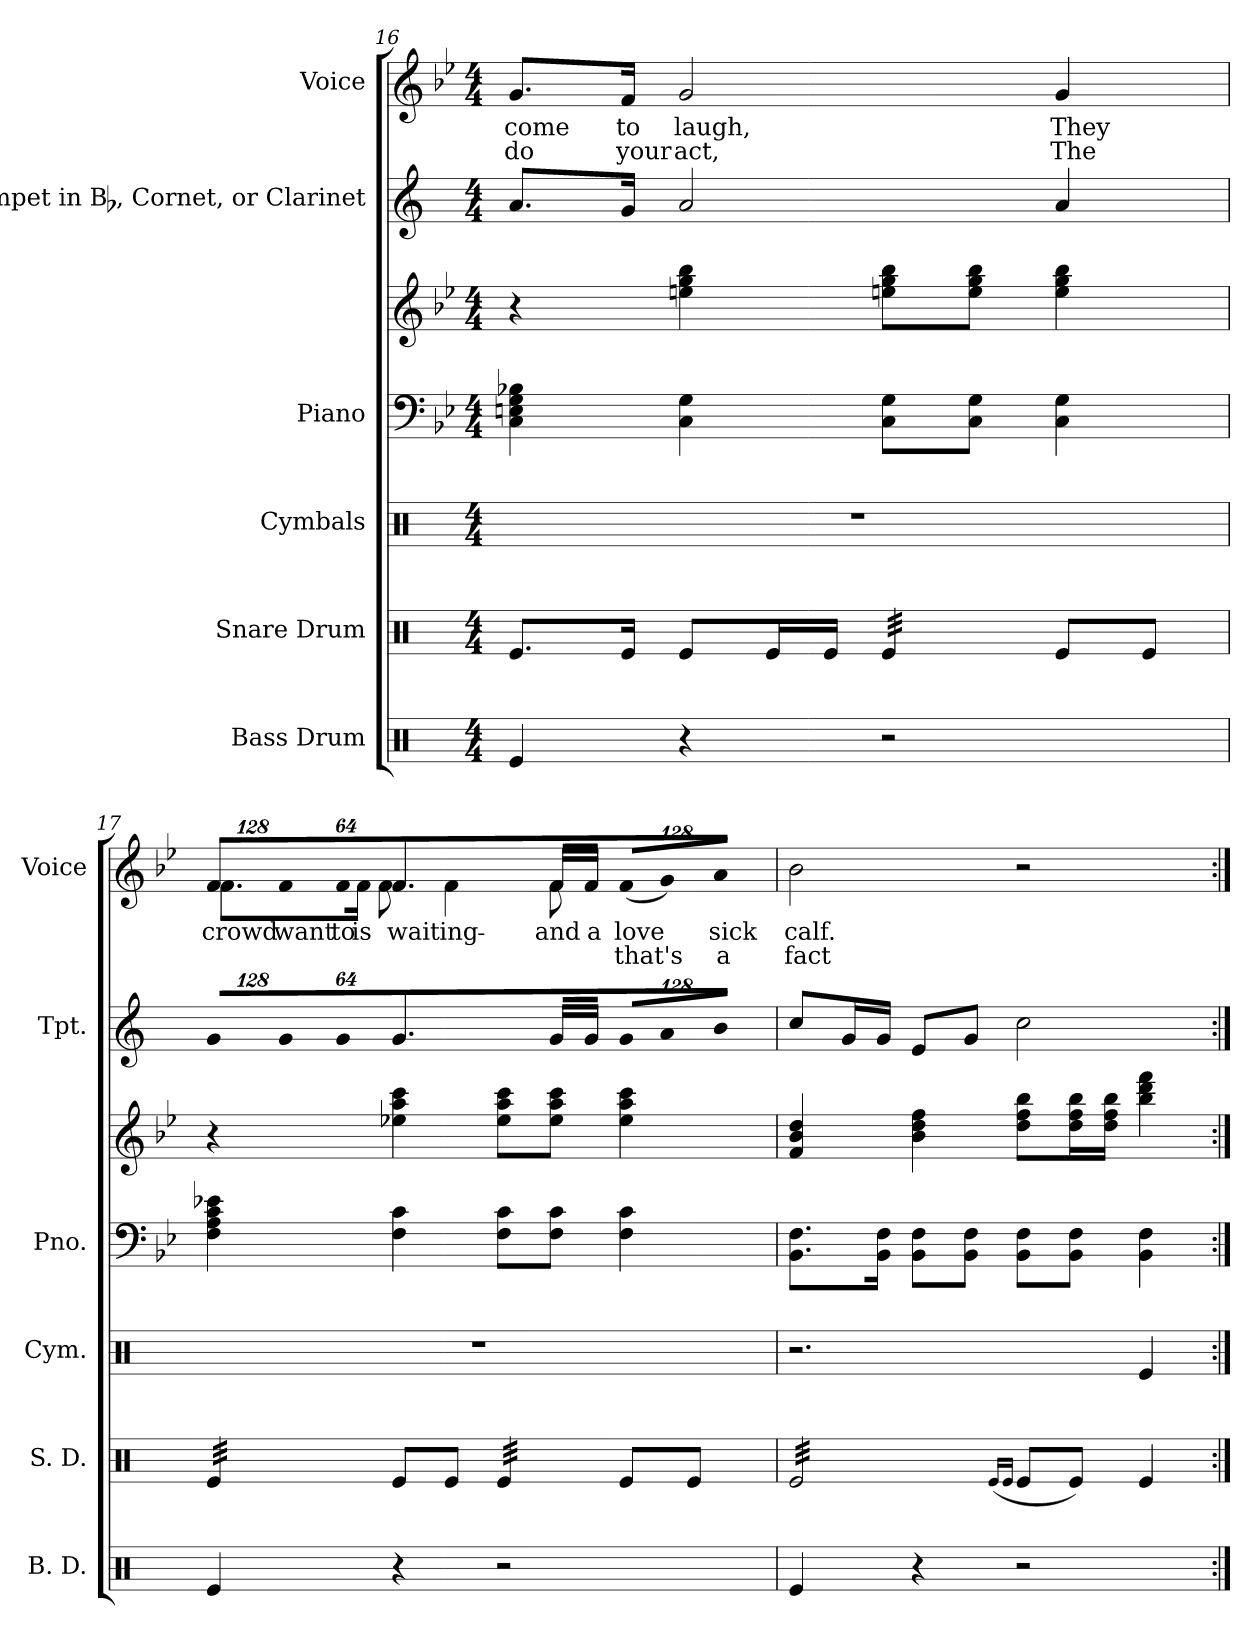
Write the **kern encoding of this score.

**kern	**kern	**kern	**kern	**kern	**kern	**kern	**text	**text
*part6	*part5	*part4	*part3	*part3	*part2	*part1	*part1	*part1
*staff7	*staff6	*staff5	*staff4	*staff3	*staff2	*staff1	*staff1	*staff1
*I"Bass Drum	*I"Snare Drum	*I"Cymbals	*I"Piano	*	*I"Trumpet in Bb, Cornet, or Clarinet	*I"Voice	*	*
*I'B. D.	*I'S. D.	*I'Cym.	*I'Pno.	*	*I'Tpt.	*I'Voice	*	*
*clefX	*clefX	*clefX	*clefF4	*clefG2	*clefG2	*clefG2	*	*
*	*	*	*	*	*ITrd1c2	*	*	*
*k[]	*k[]	*k[]	*k[b-e-]	*k[b-e-]	*k[b-e-]	*k[b-e-]	*	*
*C:	*C:	*C:	*B-:	*B-:	*B-:	*B-:	*	*
*M4/4	*M4/4	*M4/4	*M4/4	*M4/4	*M4/4	*M4/4	*	*
=16	=16	=16	=16	=16	=16	=16	=16	=16
!	!	!	!	!	!	!	!LO:LY:b:color=#000000	!LO:LY:b:color=#000000
4Rei/	8.Rei/L	1r	4Ci\ 4Eni 4Gi 4B-Xi	4r	8.gi/L	8.gi/L	come	do
!	!	!	!	!	!	!	!LO:LY:b:color=#000000	!LO:LY:b:color=#000000
.	16Rei/Jk	.	.	.	16fi/Jk	16fi/Jk	to	your
!	!	!	!	!	!	!	!LO:LY:b:color=#000000	!LO:LY:b:color=#000000
4r	8Rei/L	.	4Ci\ 4Gi	4eeni\ 4ggi 4bb-i	2gi/	2gi/	laugh,	act,
.	16Rei/L	.	.	.	.	.	.	.
.	16Rei/JJ	.	.	.	.	.	.	.
*	*tremolo	*	*	*	*	*	*	*
2r	32Rei/LLL	.	8Ci\ 8GiL	8eeni\ 8ggi 8bb-iL	.	.	.	.
.	32Rei/	.	.	.	.	.	.	.
.	32Rei/	.	.	.	.	.	.	.
.	32Rei/	.	.	.	.	.	.	.
.	32Rei/	.	8Ci\ 8GiJ	8eei\ 8ggi 8bb-iJ	.	.	.	.
.	32Rei/	.	.	.	.	.	.	.
.	32Rei/	.	.	.	.	.	.	.
.	32Rei/JJJ	.	.	.	.	.	.	.
*	*Xtremolo	*	*	*	*	*	*	*
!	!	!	!	!	!	!	!LO:LY:b:color=#000000	!LO:LY:b:color=#000000
.	8Rei/L	.	4Ci\ 4Gi	4eei\ 4ggi 4bb-i	4gi/	4gi/	They	The
.	8Rei/J	.	.	.	.	.	.	.
=17	=17	=17	=17	=17	=17	=17	=17	=17
*	*	*	*	*	*Xbrackettup	*	*	*
!	!	!	!	!	!LO:N:vis=8	!	!	!
*	*	*	*	*	*	*Xbrackettup	*	*
!	!	!	!	!	!	!LO:N:vis=8	!	!
!	!	!	!	!	!	!	!LO:LY:b:color=#000000	!
*	*	*	*	*	*	*^	*	*
!	!	!	!	!	!	!	!	!LO:LY:b:color=#000000	!
*	*tremolo	*	*	*	*	*	*	*	*
4Rei/	32Rei/LLL	1r	4Fi\ 4Ai 4ci 4e-Xi	4r	1024%85fi/L	1024%85fi/L	8.fi\L	crowd	.
.	32Rei/	.	.	.	.	.	.	.	.
.	32Rei/	.	.	.	.	.	.	.	.
!	!	!	!	!	!LO:N:vis=8	!LO:N:vis=8	!	!	!
!	!	!	!	!	!	!	!	!LO:LY:b:color=#000000	!
.	.	.	.	.	1024%85fi/	1024%85fi/	.	want	.
.	32Rei/	.	.	.	.	.	.	.	.
.	32Rei/	.	.	.	.	.	.	.	.
.	32Rei/	.	.	.	.	.	.	.	.
!	!	!	!	!	!LO:N:vis=8	!LO:N:vis=8	!	!	!
!	!	!	!	!	!	!	!	!LO:LY:b:color=#000000	!
.	.	.	.	.	512%43fi/J	512%43fi/J	.	to	.
!	!	!	!	!	!	!	!	!LO:LY:b:color=#000000	!
.	32Rei/	.	.	.	.	.	16fi\Jk	is	.
.	32Rei/JJJ	.	.	.	.	.	.	.	.
*	*Xtremolo	*	*	*	*	*	*	*	*
!	!	!	!	!	!	!	!	!LO:LY:b:color=#000000	!
!	!	!	!	!	!	!	!	!LO:LY:b:color=#000000	!
4r	8Rei/L	.	4Fi\ 4ci	4ee-Xi\ 4aai 4ccci	4.fi/	4.fi/	8fi\	wait-	.
!	!	!	!	!	!	!	!	!LO:LY:b:color=#000000	!
.	8Rei/J	.	.	.	.	.	4fi\	-ing	.
*	*tremolo	*	*	*	*	*	*	*	*
2r	32Rei/LLL	.	8Fi\ 8ciL	8ee-i\ 8aai 8ccciL	.	.	.	.	.
.	32Rei/	.	.	.	.	.	.	.	.
.	32Rei/	.	.	.	.	.	.	.	.
.	32Rei/	.	.	.	.	.	.	.	.
!	!	!	!	!	!	!	!	!LO:LY:b:color=#000000	!
!	!	!	!	!	!	!	!	!LO:LY:b:color=#000000	!
.	32Rei/	.	8Fi\ 8ciJ	8ee-i\ 8aai 8ccciJ	16fi/LL	16fi/LL	8fi\	and	.
.	32Rei/	.	.	.	.	.	.	.	.
!	!	!	!	!	!	!	!	!LO:LY:b:color=#000000	!
.	32Rei/	.	.	.	16fi/JJ	16fi/JJ	.	a	.
.	32Rei/JJJ	.	.	.	.	.	.	.	.
*	*Xtremolo	*	*	*	*	*	*	*	*
!	!	!	!	!	!LO:N:vis=8	!LO:N:vis=8	!	!	!
!	!	!	!	!	!	!	!	!LO:LY:b:color=#000000	!LO:LY:b:color=#000000
.	8Rei/L	.	4Fi\ 4ci	4ee-i\ 4aai 4ccci	1024%85fi/L	(1024%85fi/L	4ryy	love	that's
!	!	!	!	!	!LO:N:vis=8	!LO:N:vis=8	!	!	!
.	.	.	.	.	1024%85gi/	1024%85gi/)	.	.	.
.	8Rei/J	.	.	.	.	.	.	.	.
!	!	!	!	!	!LO:N:vis=8	!LO:N:vis=8	!	!	!
!	!	!	!	!	!	!	!	!LO:LY:b:color=#000000	!LO:LY:b:color=#000000
.	.	.	.	.	512%43ai/J	512%43ai/J	.	sick	a
*	*	*	*	*	*	*v	*v	*	*
=18	=18	=18	=18	=18	=18	=18	=18	=18
!	!	!	!	!	!	!	!LO:LY:b:color=#000000	!LO:LY:b:color=#000000
*	*tremolo	*	*	*	*	*	*	*
4Rei/	32Rei/LLL	2.r	8.BB-i\ 8.FiL	4fi/ 4b-i 4ddi	8b-i/L	2b-i\	calf.	fact
.	32Rei/	.	.	.	.	.	.	.
.	32Rei/	.	.	.	.	.	.	.
.	32Rei/	.	.	.	.	.	.	.
.	32Rei/	.	.	.	16fi/L	.	.	.
.	32Rei/	.	.	.	.	.	.	.
.	32Rei/	.	16BB-i\ 16FiJk	.	16fi/JJ	.	.	.
.	32Rei/	.	.	.	.	.	.	.
4r	32Rei/	.	8BB-i\ 8FiL	4b-i\ 4ddi 4ffi	8di/L	.	.	.
.	32Rei/	.	.	.	.	.	.	.
.	32Rei/	.	.	.	.	.	.	.
.	32Rei/	.	.	.	.	.	.	.
.	32Rei/	.	8BB-i\ 8FiJ	.	8fi/J	.	.	.
.	32Rei/	.	.	.	.	.	.	.
.	32Rei/	.	.	.	.	.	.	.
.	32Rei/JJJ	.	.	.	.	.	.	.
*	*Xtremolo	*	*	*	*	*	*	*
.	(16qRei/LL	.	.	.	.	.	.	.
.	16qRei/JJ	.	.	.	.	.	.	.
2r	8Rei/L	.	8BB-i\ 8FiL	8ddi\ 8ffi 8bb-iL	2b-i\	2r	.	.
.	8Rei/J)	.	8BB-i\ 8FiJ	16ddi\ 16ffi 16bb-iL	.	.	.	.
.	.	.	.	16ddi\ 16ffi 16bb-iJJ	.	.	.	.
.	4Rei/	4Rei/	4BB-i\ 4Fi	4bb-i\ 4dddi 4fffi	.	.	.	.
=:|!	=:|!	=:|!	=:|!	=:|!	=:|!	=:|!	=:|!	=:|!
*-	*-	*-	*-	*-	*-	*-	*-	*-
